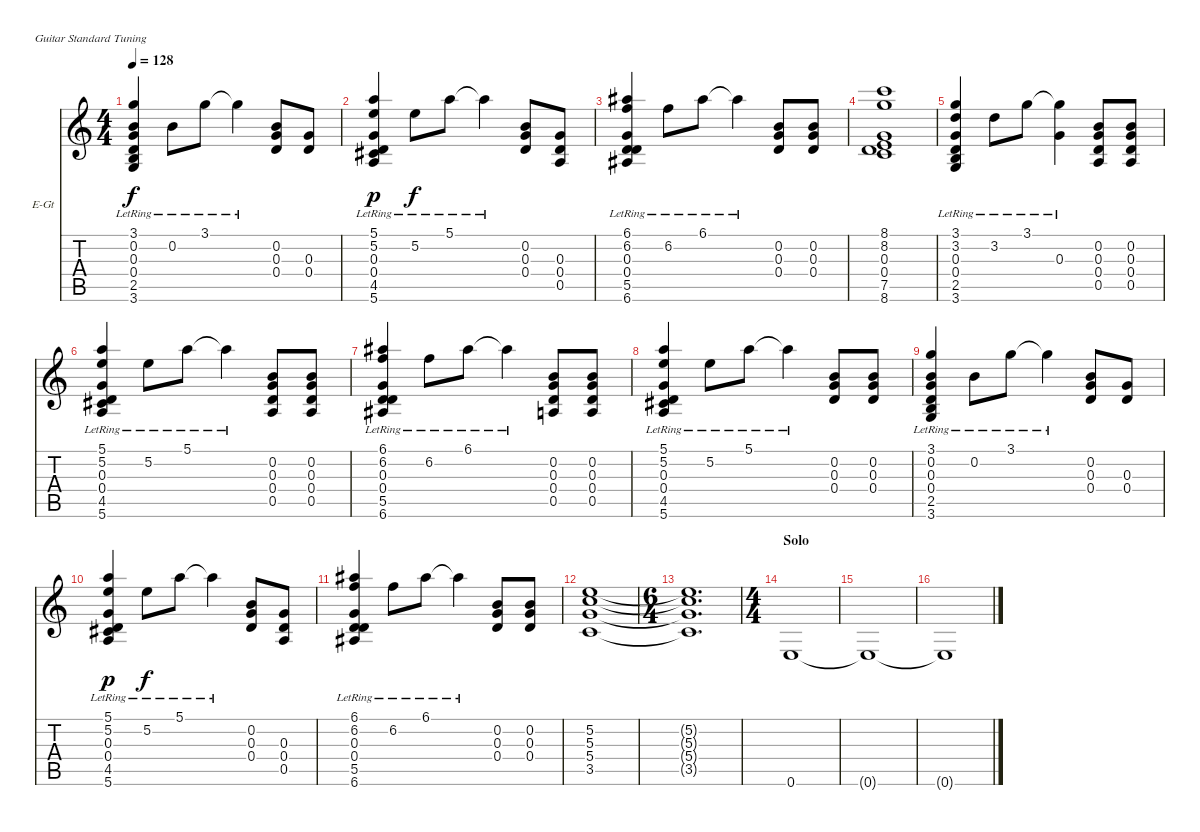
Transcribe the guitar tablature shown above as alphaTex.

\defaultSystemsLayout 4
\bracketExtendMode nobrackets
\firstSystemTrackNameOrientation horizontal
\otherSystemsTrackNameOrientation horizontal
\track ("Stone Gossard (Drive)" "E-Gt") {instrument overdrivenguitar}
\staff {score tabs}
\tuning (E4 B3 G3 D3 A2 E2)
\ts (4 4)
\tempo 128
\clef g2
\ks c
(3.1{lr} 0.2{lr} 0.3{lr} 0.4{lr} 2.5{lr} 3.6{lr}).4{dy f} 0.2{lr}.8 3.1{lr}.8 3.1{lr t}.4 (0.2 0.3 0.4).8 (0.3 0.4).8 |
(5.1{lr} 5.2{lr} 0.3{lr} 0.4{lr} 4.5{lr} 5.6{lr}).4{dy p} 5.2{lr}.8{dy f} 5.1{lr}.8 5.1{lr t}.4 (0.2 0.3 0.4).8 (0.3 0.4 0.5).8 |
(6.1{lr} 6.2{lr} 0.3{lr} 0.4{lr} 5.5{lr} 6.6{lr}).4 6.2{lr}.8 6.1{lr}.8 6.1{lr t}.4 (0.2 0.3 0.4).8 (0.2 0.3 0.4).8 |
(8.1 8.2 0.3 0.4 7.5 8.6).1 |
(3.1{lr} 3.2{lr} 0.3{lr} 0.4{lr} 2.5{lr} 3.6{lr}).4 3.2{lr}.8 3.1{lr}.8 (3.1{lr t} 0.3{lr}).4 (0.2 0.3 0.4 0.5).8 (0.2 0.3 0.4 0.5).8 |
(5.1{lr} 5.2{lr} 0.3{lr} 0.4{lr} 4.5{lr} 5.6{lr}).4 5.2{lr}.8 5.1{lr}.8 5.1{lr t}.4 (0.2 0.3 0.4 0.5).8 (0.2 0.3 0.4 0.5).8 |
(6.1{lr} 6.2{lr} 0.3{lr} 0.4{lr} 5.5{lr} 6.6{lr}).4 6.2{lr}.8 6.1{lr}.8 6.1{lr t}.4 (0.2 0.3 0.4 0.5).8 (0.2 0.3 0.4 0.5).8 |
(5.1{lr} 5.2{lr} 0.3{lr} 0.4{lr} 4.5{lr} 5.6{lr}).4 5.2{lr}.8 5.1{lr}.8 5.1{lr t}.4 (0.2 0.3 0.4).8 (0.2 0.3 0.4).8 |
(3.1{lr} 0.2{lr} 0.3{lr} 0.4{lr} 2.5{lr} 3.6{lr}).4 0.2{lr}.8 3.1{lr}.8 3.1{lr t}.4 (0.2 0.3 0.4).8 (0.3 0.4).8 |
(5.1{lr} 5.2{lr} 0.3{lr} 0.4{lr} 4.5{lr} 5.6{lr}).4{dy p} 5.2{lr}.8{dy f} 5.1{lr}.8 5.1{lr t}.4 (0.2 0.3 0.4).8 (0.3 0.4 0.5).8 |
(6.1{lr} 6.2{lr} 0.3{lr} 0.4{lr} 5.5{lr} 6.6{lr}).4 6.2{lr}.8 6.1{lr}.8 6.1{lr t}.4 (0.2 0.3 0.4).8 (0.2 0.3 0.4).8 |
(5.2 5.3 5.4 3.5).1 |
\ts (6 4)
(5.2{t} 5.3{t} 5.4{t} 3.5{t}).1{d} |
\ts (4 4)
\section ("" "Solo")
0.6.1 |
0.6{t}.1 |
0.6{t}.1
